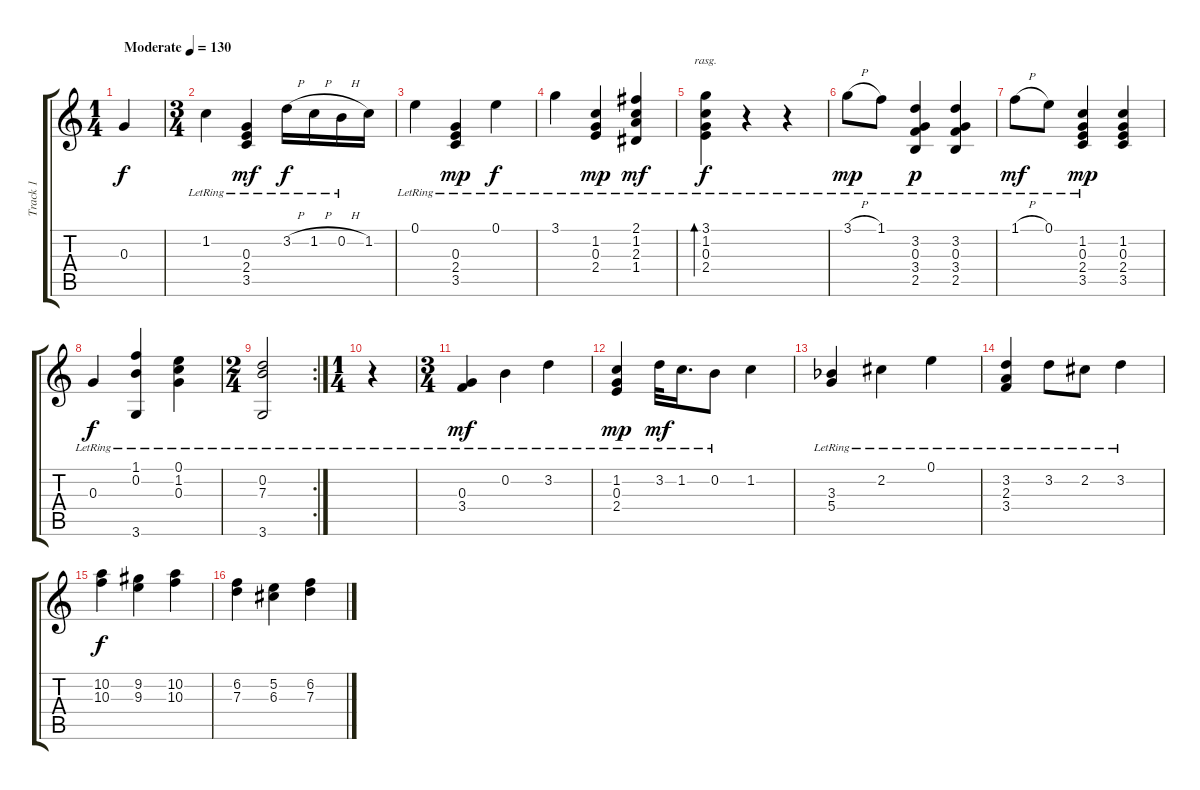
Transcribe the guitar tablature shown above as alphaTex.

\track ("Track 1" "Track 1") {instrument acousticguitarnylon}
\staff {score tabs}
\tuning (E4 B3 G3 D3 A2 E2) {hide}
\ts (1 4)
\tempo (130 "Moderate")
\clef g2
\ks c
0.3.4{dy f instrument acousticguitarnylon} |
\ts (3 4)
1.2{lr}.4 (0.3{lr} 2.4{lr} 3.5{lr}).4{dy mf} 3.2{h lr}.16{dy f} 1.2{h lr}.16 0.2{h lr}.16 1.2.16 |
0.1{lr}.4 (0.3{lr} 2.4{lr} 3.5{lr}).4{dy mp} 0.1{lr}.4{dy f} |
3.1{lr}.4 (1.2{lr} 0.3{lr} 2.4{lr}).4{dy mp} (2.1{lr} 1.2{lr} 2.3{lr} 1.4{lr}).4{dy mf} |
(3.1{lr} 1.2{lr} 0.3{lr} 2.4{lr}).4{bd 480 rasg ii dy f} r.4 r.4 |
3.1{h lr}.8{dy mp} 1.1{lr}.8 (3.2{lr} 0.3{lr} 3.4{lr} 2.5{lr}).4{dy p} (3.2{lr} 0.3{lr} 3.4{lr} 2.5{lr}).4 |
1.1{h lr}.8{dy mf} 0.1{lr}.8 (1.2{lr} 0.3{lr} 2.4{lr} 3.5{lr}).4{dy mp} (1.2 0.3 2.4 3.5).4 |
0.3{lr}.4{dy f} (1.1{lr} 0.2{lr} 3.6{lr}).4 (0.1{lr} 1.2{lr} 0.3{lr}).4 |
\rc 2
\ts (2 4)
(0.2{lr} 7.3{lr} 3.6{lr}).2 |
\ts (1 4)
r.4 |
\ts (3 4)
(0.3{lr} 3.4{lr}).4{dy mf} 0.2{lr}.4 3.2{lr}.4 |
(1.2{lr} 0.3{lr} 2.4{lr}).4{dy mp} 3.2{lr}.32{dy mf} 1.2{lr}.16{d} 0.2{lr}.8 1.2.4 |
(3.3{lr acc b} 5.4{lr}).4 2.2{lr}.4 0.1{lr}.4 |
(3.2{lr} 2.3{lr} 3.4{lr}).4 3.2{lr}.8 2.2{lr}.8 3.2{lr}.4 |
(10.2 10.3).4{dy f} (9.2 9.3).4 (10.2 10.3).4 |
(6.2 7.3).4 (5.2 6.3).4 (6.2 7.3).4
